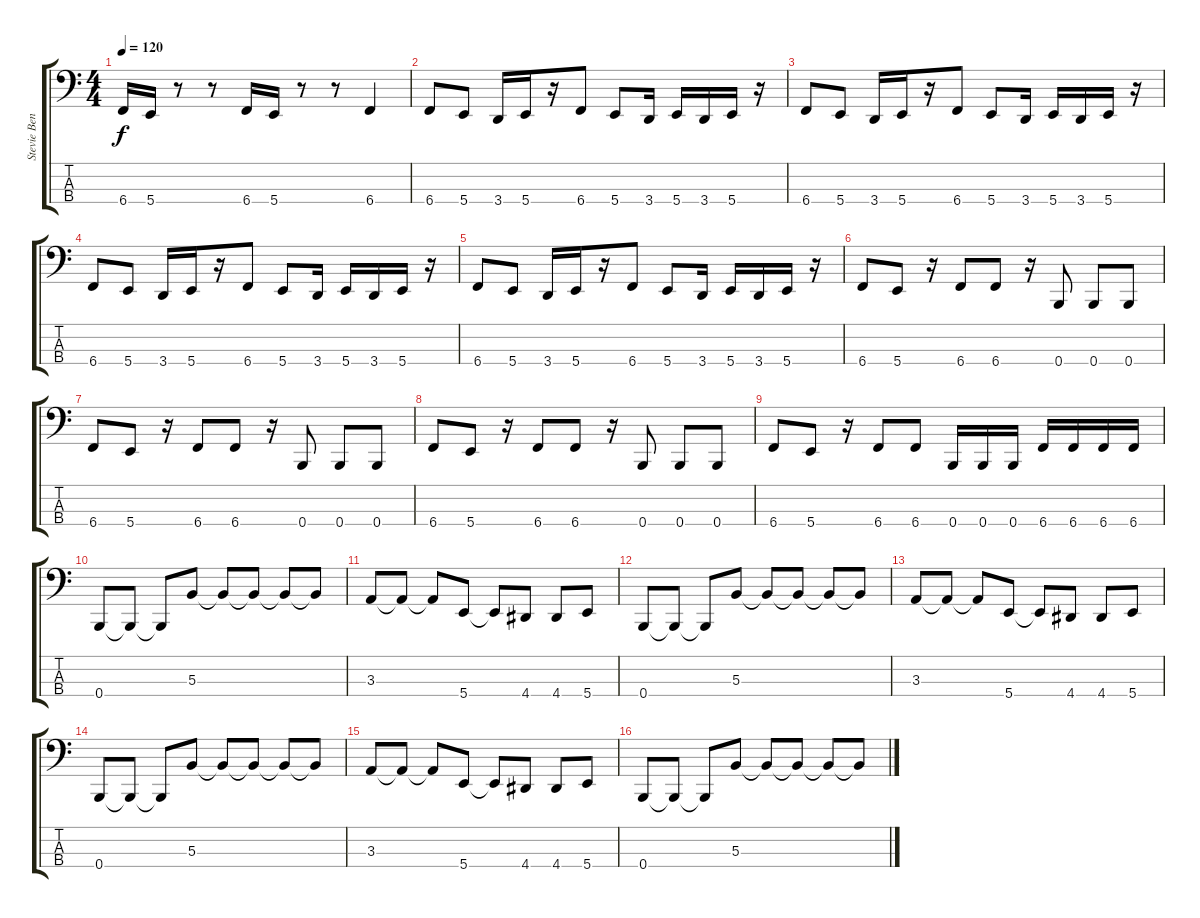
\track ("Stevie Benton" "Stevie Ben") {instrument slapbass1}
\staff {score tabs}
\tuning (E2 B1 Gb1 B0) {hide}
\ts (4 4)
\tempo 120
\clef f4
\ks c
6.4.16{dy f} 5.4.16 r.8 r.8 6.4.16 5.4.16 r.8 r.8 6.4.4 |
6.4.8 5.4.8 3.4.16 5.4.16 r.16 6.4.8 5.4.8 3.4.16 5.4.16 3.4.16 5.4.16 r.16 |
6.4.8 5.4.8 3.4.16 5.4.16 r.16 6.4.8 5.4.8 3.4.16 5.4.16 3.4.16 5.4.16 r.16 |
6.4.8 5.4.8 3.4.16 5.4.16 r.16 6.4.8 5.4.8 3.4.16 5.4.16 3.4.16 5.4.16 r.16 |
6.4.8 5.4.8 3.4.16 5.4.16 r.16 6.4.8 5.4.8 3.4.16 5.4.16 3.4.16 5.4.16 r.16 |
6.4.8 5.4.8 r.16 6.4.8 6.4.8 r.16 0.4.8 0.4.8 0.4.8 |
6.4.8 5.4.8 r.16 6.4.8 6.4.8 r.16 0.4.8 0.4.8 0.4.8 |
6.4.8 5.4.8 r.16 6.4.8 6.4.8 r.16 0.4.8 0.4.8 0.4.8 |
6.4.8 5.4.8 r.16 6.4.8 6.4.8 0.4.16 0.4.16 0.4.16 6.4.16 6.4.16 6.4.16 6.4.16 |
0.4.8 0.4{t}.8 0.4{t}.8 5.3.8 5.3{t}.8 5.3{t}.8 5.3{t}.8 5.3{t}.8 |
3.3.8 3.3{t}.8 3.3{t}.8 5.4.8 5.4{t}.8 4.4.8 4.4.8 5.4.8 |
0.4.8 0.4{t}.8 0.4{t}.8 5.3.8 5.3{t}.8 5.3{t}.8 5.3{t}.8 5.3{t}.8 |
3.3.8 3.3{t}.8 3.3{t}.8 5.4.8 5.4{t}.8 4.4.8 4.4.8 5.4.8 |
0.4.8 0.4{t}.8 0.4{t}.8 5.3.8 5.3{t}.8 5.3{t}.8 5.3{t}.8 5.3{t}.8 |
3.3.8 3.3{t}.8 3.3{t}.8 5.4.8 5.4{t}.8 4.4.8 4.4.8 5.4.8 |
0.4.8 0.4{t}.8 0.4{t}.8 5.3.8 5.3{t}.8 5.3{t}.8 5.3{t}.8 5.3{t}.8
